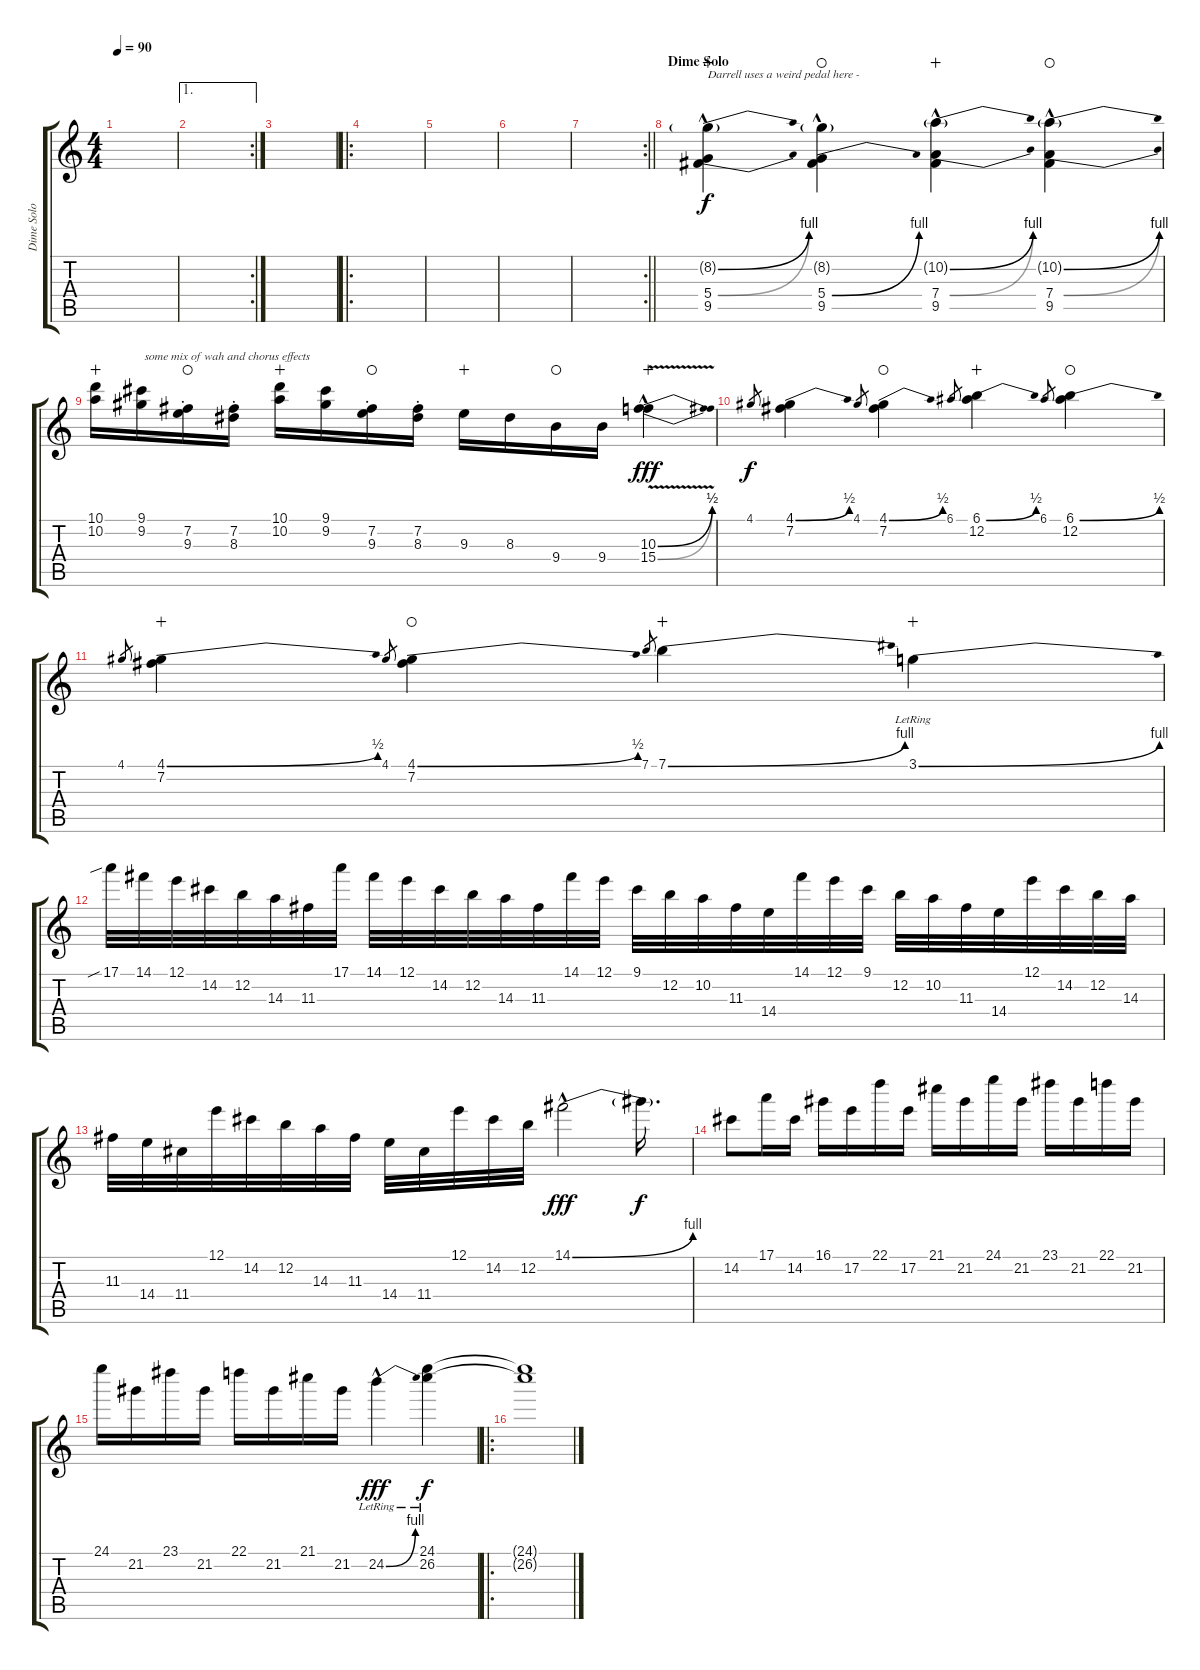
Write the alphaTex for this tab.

\track ("Dime Solo" "Dime Solo") {instrument overdrivenguitar}
\staff {score tabs}
\tuning (E4 B3 G3 D3 A2 E2) {hide}
\ts (4 4)
\tempo 90
\clef g2
\ks c
|
\ae 1
\rc 2
|
|
\ro
|
|
|
\rc 2
\barLineRight lightlight
|
\section ("" "Dime Solo")
(8.2{be (bend 0 0 60 4) g} 5.4{be (bend 0 0 60 4)} 9.5{hac}).4{txt "Darrell uses a weird pedal here - " wahc} (8.2{g} 5.4{be (bend 0 0 60 4)} 9.5{hac}).4{waho} (10.2{be (bend 0 0 60 4) g} 7.4{be (bend 0 0 60 4)} 9.5{hac}).4{wahc} (10.2{be (bend 0 0 60 4) g} 7.4{be (bend 0 0 60 4)} 9.5{hac}).4{waho} |
(10.1 10.2).16{dy f wahc} (9.1 9.2).16{txt " some mix of wah and chorus effects"} (7.2 9.3{st}).16{waho} (7.2 8.3{st}).16 (10.1 10.2).16{wahc} (9.1 9.2).16 (7.2 9.3{st}).16{waho} (7.2 8.3{st}).16 9.3.16{wahc} 8.3.16 9.4.16{waho} 9.4.16 (10.3{be (bend 0 0 60 2) v} 15.4{be (bend 0 0 60 2) v hac}).4{dy fff wahc} |
4.1.8{gr dy f} (4.1{be (bend 0 0 60 2)} 7.2).4 4.1.8{gr} (4.1{be (bend 0 0 60 2)} 7.2).4{waho} 6.1.8{gr} (6.1{be (bend 0 0 60 2)} 12.2).4{wahc} 6.1.8{gr} (6.1{be (bend 0 0 60 2)} 12.2).4{waho} |
4.1.8{gr} (4.1{be (bend 0 0 60 2)} 7.2).4{wahc} 4.1.8{gr} (4.1{be (bend 0 0 60 2)} 7.2).4{waho} 7.1.8{gr} 7.1{be (bend 0 0 60 4)}.4{wahc} 3.1{be (bend 0 0 60 4) lr}.4{wahc} |
17.1{sib}.32 14.1.32 12.1.32 14.2.32 12.2.32 14.3.32 11.3.32 17.1.32 14.1.32 12.1.32 14.2.32 12.2.32 14.3.32 11.3.32 14.1.32 12.1.32 9.1.32 12.2.32 10.2.32 11.3.32 14.4.32 14.1.32 12.1.32 9.1.32 12.2.32 10.2.32 11.3.32 14.4.32 12.1.32 14.2.32 12.2.32 14.3.32 |
11.3.32 14.4.32 11.4.32 12.1.32 14.2.32 12.2.32 14.3.32 11.3.32 14.4.32 11.4.32 12.1.32 14.2.32 12.2.32 14.1{be (bend 0 0 60 4) hac}.2{dy fff} 14.1{t}.16{d dy f} |
14.2.8 17.1.16 14.2.16 16.1.16 17.2.16 22.1.16 17.2.16 21.1.16 21.2.16 24.1.16 21.2.16 23.1.16 21.2.16 22.1.16 21.2.16 |
24.1.16 21.2.16 23.1.16 21.2.16 22.1.16 21.2.16 21.1.16 21.2.16 24.2{be (bend 0 0 60 4) hac lr}.4{dy fff} (24.1{lr} 26.2).4{dy f} |
\ro
(24.1{t} 26.2{t}).1
